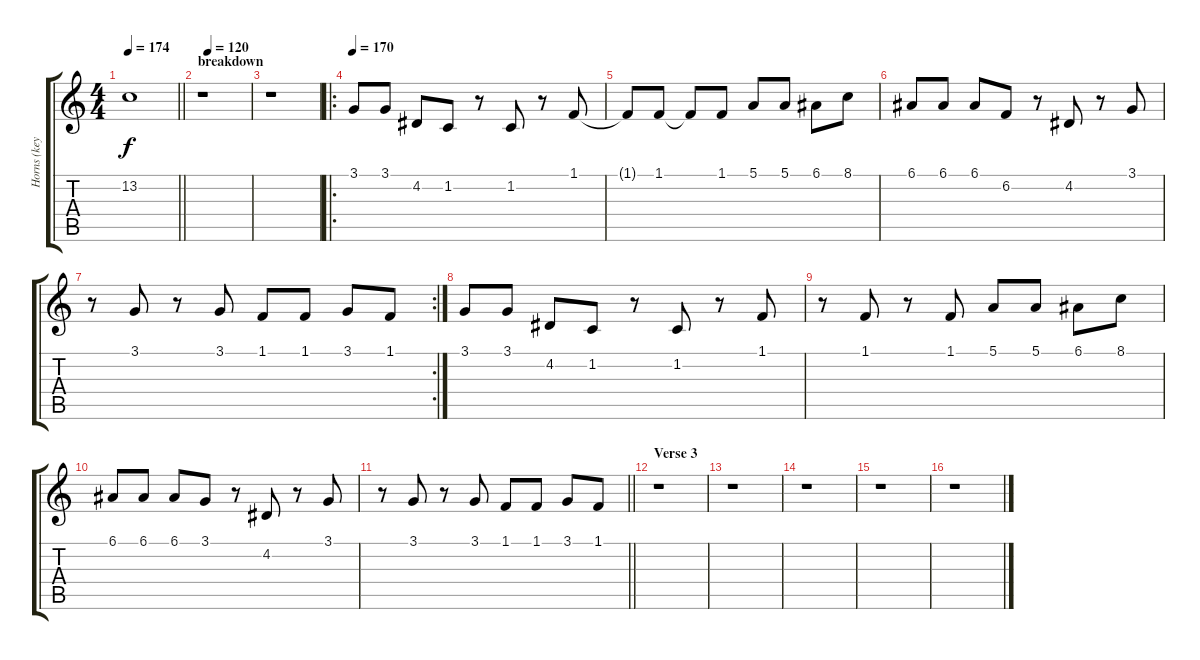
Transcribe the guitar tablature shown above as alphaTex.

\track ("Horns (keyboards)" "Horns (key") {instrument brasssection}
\staff {score tabs}
\tuning (E4 B3 G3 D3 A2 E2) {hide}
\ts (4 4)
\tempo 174
\clef g2
\barLineRight lightlight
\ks c
13.2{t}.1{dy f} |
\section ("" "breakdown")
\tempo (120 0.125)
r.1 |
r.1 |
\ro
\tempo 170
3.1.8 3.1.8 4.2.8 1.2.8 r.8 1.2.8 r.8 1.1.8 |
1.1{t}.8 1.1.8 1.1{t}.8 1.1.8 5.1.8 5.1.8 6.1.8 8.1.8 |
6.1.8 6.1.8 6.1.8 6.2.8 r.8 4.2.8 r.8 3.1.8 |
\rc 2
r.8 3.1.8 r.8 3.1.8 1.1.8 1.1.8 3.1.8 1.1.8 |
3.1.8 3.1.8 4.2.8 1.2.8 r.8 1.2.8 r.8 1.1.8 |
r.8 1.1.8 r.8 1.1.8 5.1.8 5.1.8 6.1.8 8.1.8 |
6.1.8 6.1.8 6.1.8 3.1.8 r.8 4.2.8 r.8 3.1.8 |
\barLineRight lightlight
r.8 3.1.8 r.8 3.1.8 1.1.8 1.1.8 3.1.8 1.1.8 |
\section ("" "Verse 3")
r.1 |
r.1 |
r.1 |
r.1 |
r.1
